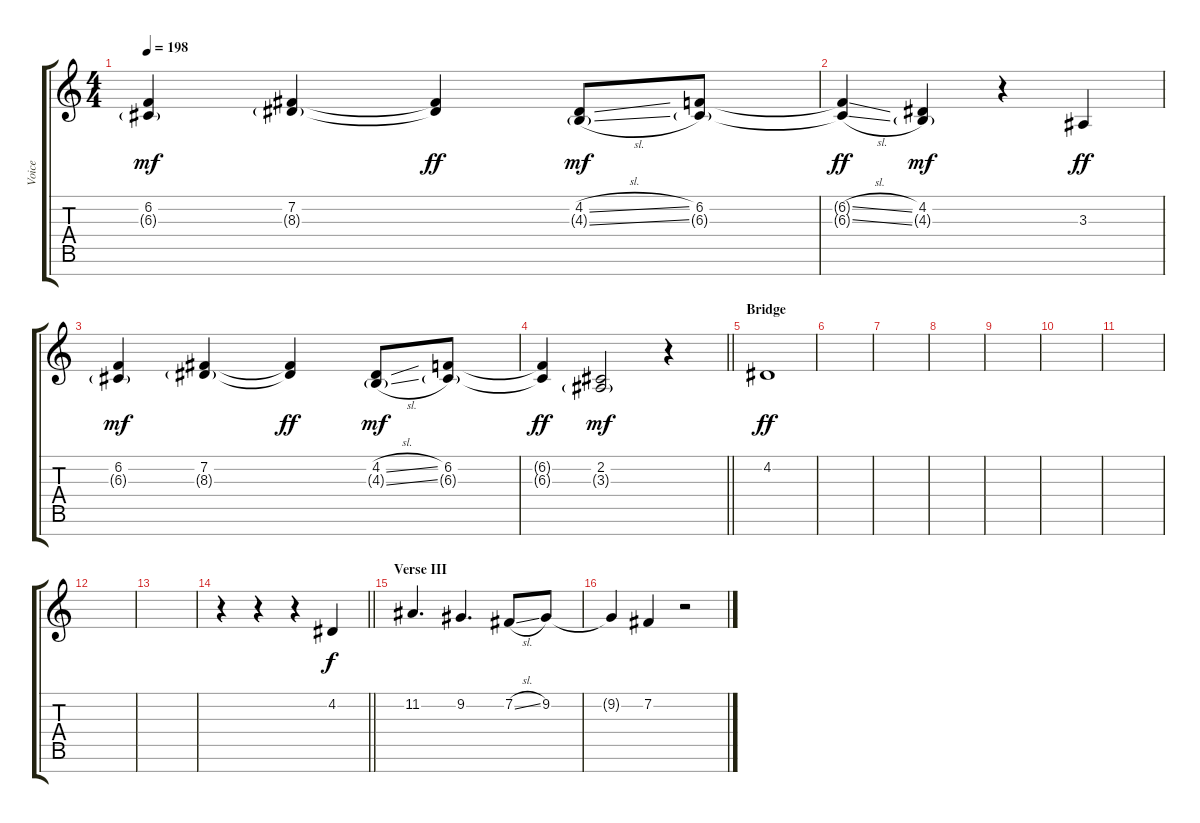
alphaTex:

\track ("Voice" "Voice") {instrument violin}
\staff {score tabs}
\tuning (E4 B3 G3 D3 A2 E2 B1) {hide}
\ts (4 4)
\tempo 198
\clef g2
\ks c
(6.2 6.3{g}).4{dy mf} (7.2 8.3{g}).4 (7.2{t} 8.3{t}).4{dy ff} (4.2{sl} 4.3{sl g}).8{dy mf} (6.2 6.3{g}).8 |
(6.2{sl t} 6.3{sl t}).4{dy ff} (4.2 4.3{g}).4{dy mf} r.4 3.3.4{dy ff} |
(6.2 6.3{g}).4{dy mf} (7.2 8.3{g}).4 (7.2{t} 8.3{t}).4{dy ff} (4.2{sl} 4.3{sl g}).8{dy mf} (6.2 6.3{g}).8 |
\barLineRight lightlight
(6.2{t} 6.3{t}).4{dy ff} (2.2 3.3{g}).2{dy mf} r.4 |
\section ("" "Bridge")
4.2.1{dy ff} |
|
|
|
|
|
|
|
|
\barLineRight lightlight
r.4 r.4 r.4 4.2.4{dy f} |
\section ("" "Verse III")
11.2.4{d} 9.2.4{d} 7.2{sl}.8 9.2.8 |
9.2{t}.4 7.2.4 r.2
